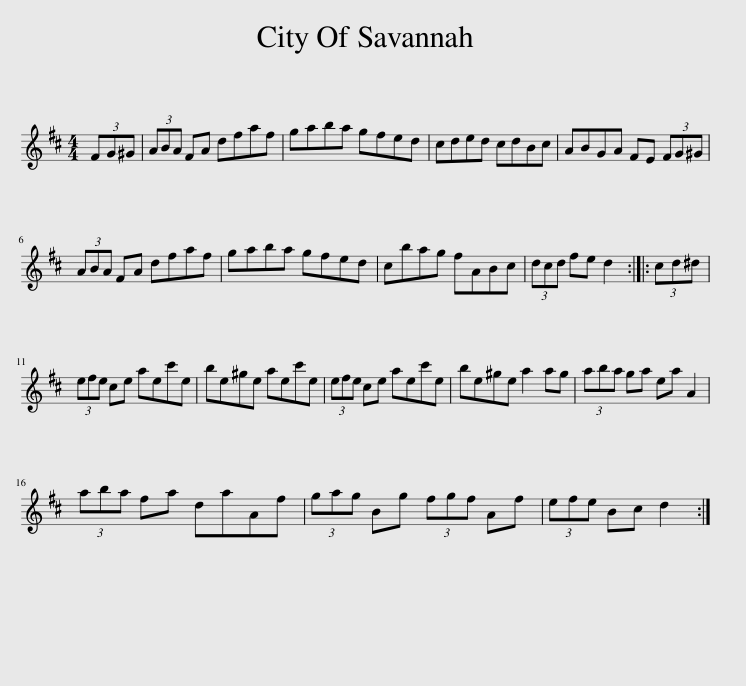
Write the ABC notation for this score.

X:1
L:1/8
M:4/4
I:linebreak $
K:D
V:1 treble
V:1
 (3FG^G | (3ABA FA dfaf | gaba gfed | cded cdBc | ABGA FE (3FG^G |$ %5
 (3ABA FA dfaf | gaba gfed | cbag fABc | (3dcd fe d2 :: (3cd^d |$ %10
 (3efe ce aec'e | be^ge aec'e | (3efe ce aec'e | be^ge a2 ag | (3aba ga ea A2 |$ %15
 (3aba fa daAf | (3gag Bg (3fgf Af | (3efe Bc d2 :| %18
